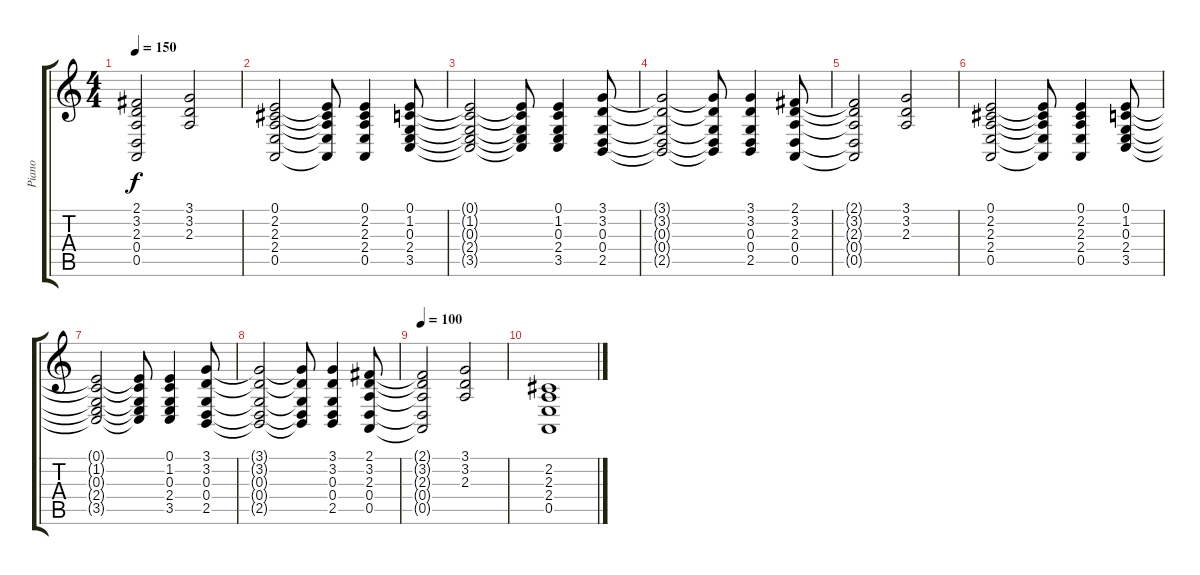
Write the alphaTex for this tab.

\track ("Piano" "Piano") {instrument acousticgrandpiano}
\staff {score tabs}
\tuning (E4 B3 G3 D3 A2 E2) {hide}
\ts (4 4)
\tempo 150
\clef g2
\ks c
(2.1{t} 3.2{t} 2.3{t} 0.4{t} 0.5{t}).2{dy f} (3.1 3.2 2.3).2 |
(0.1 2.2 2.3 2.4 0.5).2 (0.1{t} 2.2{t} 2.3{t} 2.4{t} 0.5{t}).8 (0.1 2.2 2.3 2.4 0.5).4 (0.1 1.2 0.3 2.4 3.5).8 |
(0.1{t} 1.2{t} 0.3{t} 2.4{t} 3.5{t}).2 (0.1{t} 1.2{t} 0.3{t} 2.4{t} 3.5{t}).8 (0.1 1.2 0.3 2.4 3.5).4 (3.1 3.2 0.3 0.4 2.5).8 |
(3.1{t} 3.2{t} 0.3{t} 0.4{t} 2.5{t}).2 (3.1{t} 3.2{t} 0.3{t} 0.4{t} 2.5{t}).8 (3.1 3.2 0.3 0.4 2.5).4 (2.1 3.2 2.3 0.4 0.5).8 |
(2.1{t} 3.2{t} 2.3{t} 0.4{t} 0.5{t}).2 (3.1 3.2 2.3).2 |
(0.1 2.2 2.3 2.4 0.5).2 (0.1{t} 2.2{t} 2.3{t} 2.4{t} 0.5{t}).8 (0.1 2.2 2.3 2.4 0.5).4 (0.1 1.2 0.3 2.4 3.5).8 |
(0.1{t} 1.2{t} 0.3{t} 2.4{t} 3.5{t}).2 (0.1{t} 1.2{t} 0.3{t} 2.4{t} 3.5{t}).8 (0.1 1.2 0.3 2.4 3.5).4 (3.1 3.2 0.3 0.4 2.5).8 |
(3.1{t} 3.2{t} 0.3{t} 0.4{t} 2.5{t}).2 (3.1{t} 3.2{t} 0.3{t} 0.4{t} 2.5{t}).8 (3.1 3.2 0.3 0.4 2.5).4 (2.1 3.2 2.3 0.4 0.5).8 |
\tempo 100
(2.1{t} 3.2{t} 2.3{t} 0.4{t} 0.5{t}).2 (3.1 3.2 2.3).2 |
(2.2 2.3 2.4 0.5).1
